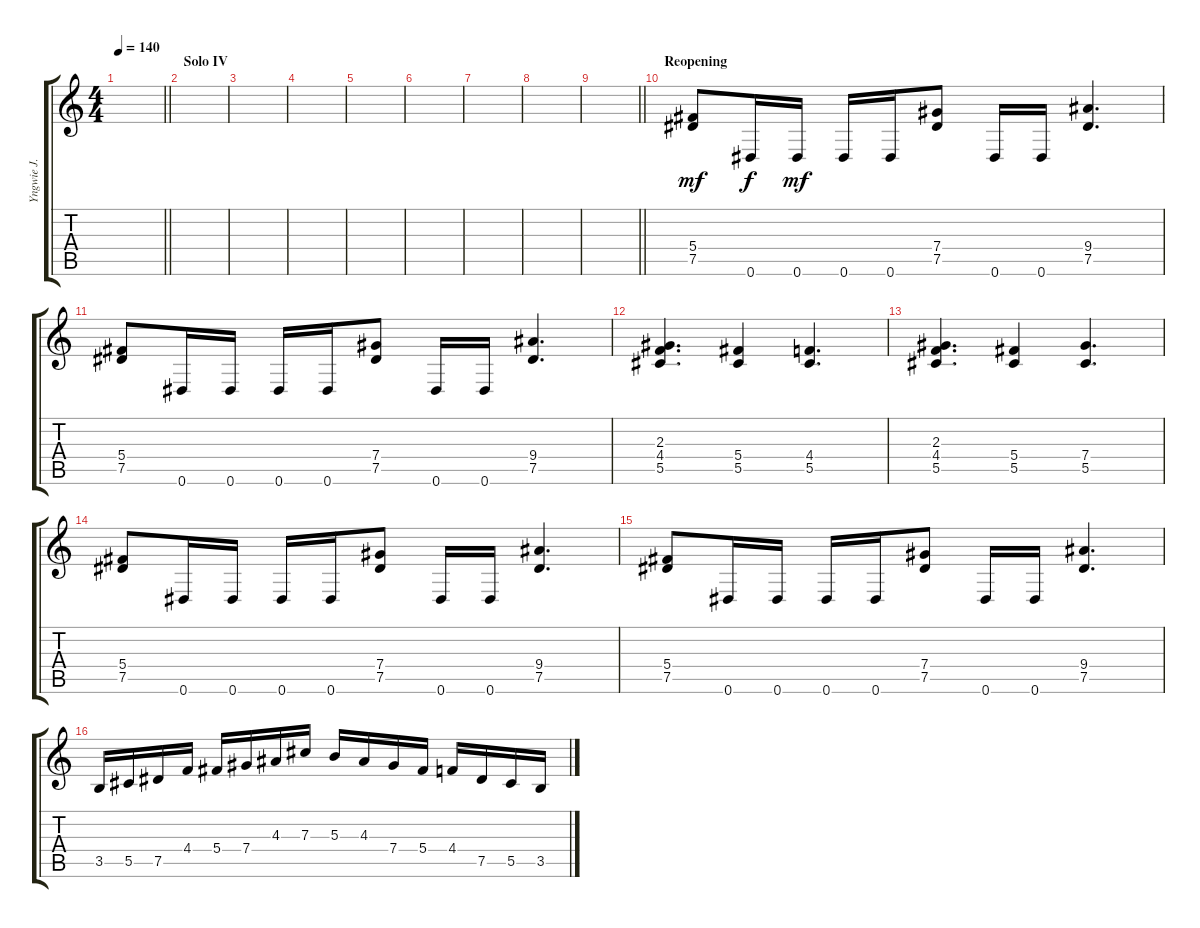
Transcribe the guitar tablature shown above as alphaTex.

\track ("Yngwie J. Malmsteen" "Yngwie J. ") {instrument overdrivenguitar}
\staff {score tabs}
\tuning (Eb4 Bb3 Gb3 Db3 Ab2 Eb2) {hide}
\ts (4 4)
\tempo 140
\clef g2
\barLineRight lightlight
\ks c
|
\section ("" "Solo IV")
|
|
|
|
|
|
|
\barLineRight lightlight
|
\section ("" "Reopening")
(5.4 7.5).8{dy mf} 0.6.16{dy f} 0.6.16{dy mf} 0.6.16 0.6.16 (7.4 7.5).8 0.6.16 0.6.16 (9.4 7.5).4{d} |
(5.4 7.5).8 0.6.16 0.6.16 0.6.16 0.6.16 (7.4 7.5).8 0.6.16 0.6.16 (9.4 7.5).4{d} |
(2.3 4.4 5.5).4{d} (5.4 5.5).4 (4.4 5.5).4{d} |
(2.3 4.4 5.5).4{d} (5.4 5.5).4 (7.4 5.5).4{d} |
(5.4 7.5).8 0.6.16 0.6.16 0.6.16 0.6.16 (7.4 7.5).8 0.6.16 0.6.16 (9.4 7.5).4{d} |
(5.4 7.5).8 0.6.16 0.6.16 0.6.16 0.6.16 (7.4 7.5).8 0.6.16 0.6.16 (9.4 7.5).4{d} |
3.5.16 5.5.16 7.5.16 4.4.16 5.4.16 7.4.16 4.3.16 7.3.16 5.3.16 4.3.16 7.4.16 5.4.16 4.4.16 7.5.16 5.5.16 3.5.16
